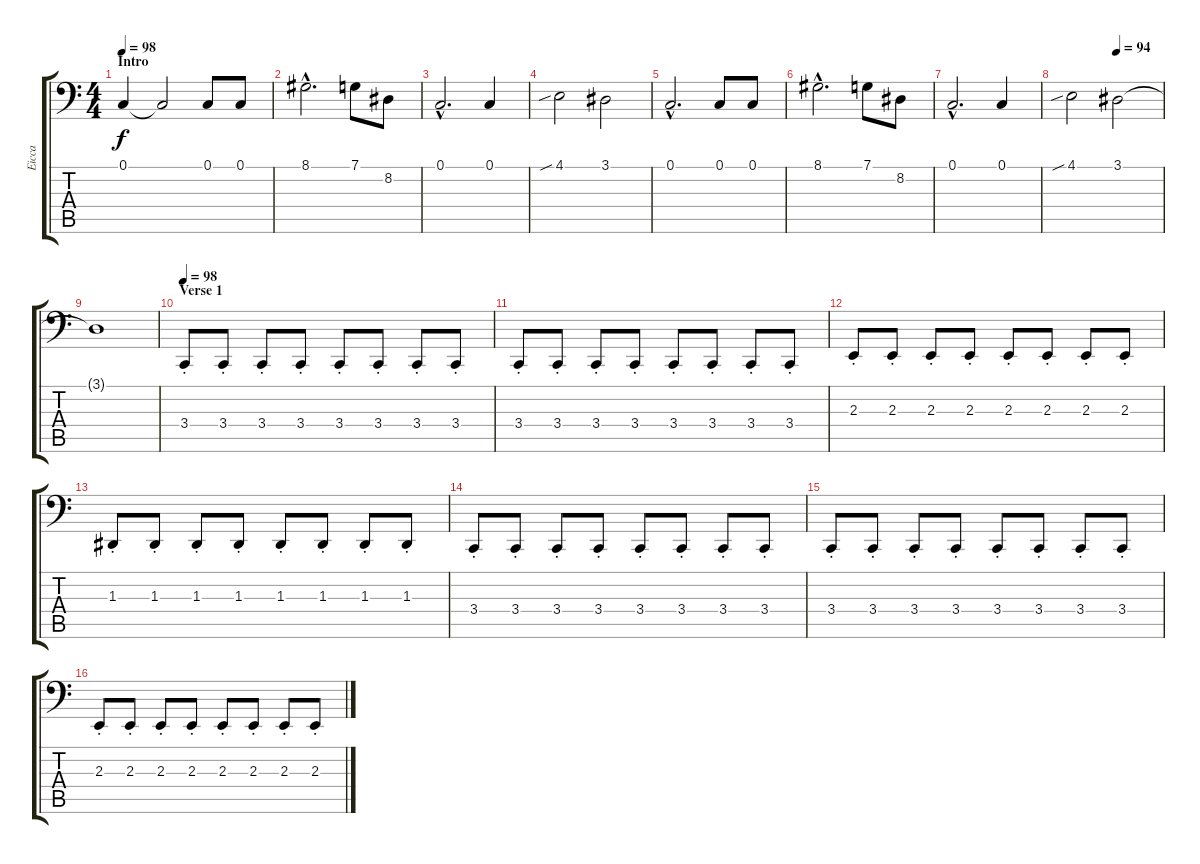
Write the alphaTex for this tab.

\track ("Eicca" "Eicca") {instrument cello}
\staff {score tabs}
\tuning (C3 G2 D2 A1 E1 B0) {hide}
\ts (4 4)
\section ("" "Intro")
\tempo 98
\clef f4
\ks c
0.1.4{dy f volume 0 instrument cello} 0.1{t}.2{volume 16} 0.1.8 0.1.8 |
8.1{hac}.2{d} 7.1.8 8.2.8 |
0.1{hac}.2{d} 0.1.4 |
4.1{sib}.2 3.1.2 |
0.1{hac}.2{d} 0.1.8 0.1.8 |
8.1{hac}.2{d} 7.1.8 8.2.8 |
0.1{hac}.2{d} 0.1.4 |
\tempo (94 0.5)
4.1{sib}.2 3.1.2{volume 6} |
3.1{t}.1 |
\section ("" "Verse 1")
\tempo 98
3.4{st}.8{volume 16} 3.4{st}.8 3.4{st}.8 3.4{st}.8 3.4{st}.8 3.4{st}.8 3.4{st}.8 3.4{st}.8 |
3.4{st}.8 3.4{st}.8 3.4{st}.8 3.4{st}.8 3.4{st}.8 3.4{st}.8 3.4{st}.8 3.4{st}.8 |
2.3{st}.8 2.3{st}.8 2.3{st}.8 2.3{st}.8 2.3{st}.8 2.3{st}.8 2.3{st}.8 2.3{st}.8 |
1.3{st}.8 1.3{st}.8 1.3{st}.8 1.3{st}.8 1.3{st}.8 1.3{st}.8 1.3{st}.8 1.3{st}.8 |
3.4{st}.8 3.4{st}.8 3.4{st}.8 3.4{st}.8 3.4{st}.8 3.4{st}.8 3.4{st}.8 3.4{st}.8 |
3.4{st}.8 3.4{st}.8 3.4{st}.8 3.4{st}.8 3.4{st}.8 3.4{st}.8 3.4{st}.8 3.4{st}.8 |
2.3{st}.8 2.3{st}.8 2.3{st}.8 2.3{st}.8 2.3{st}.8 2.3{st}.8 2.3{st}.8 2.3{st}.8
